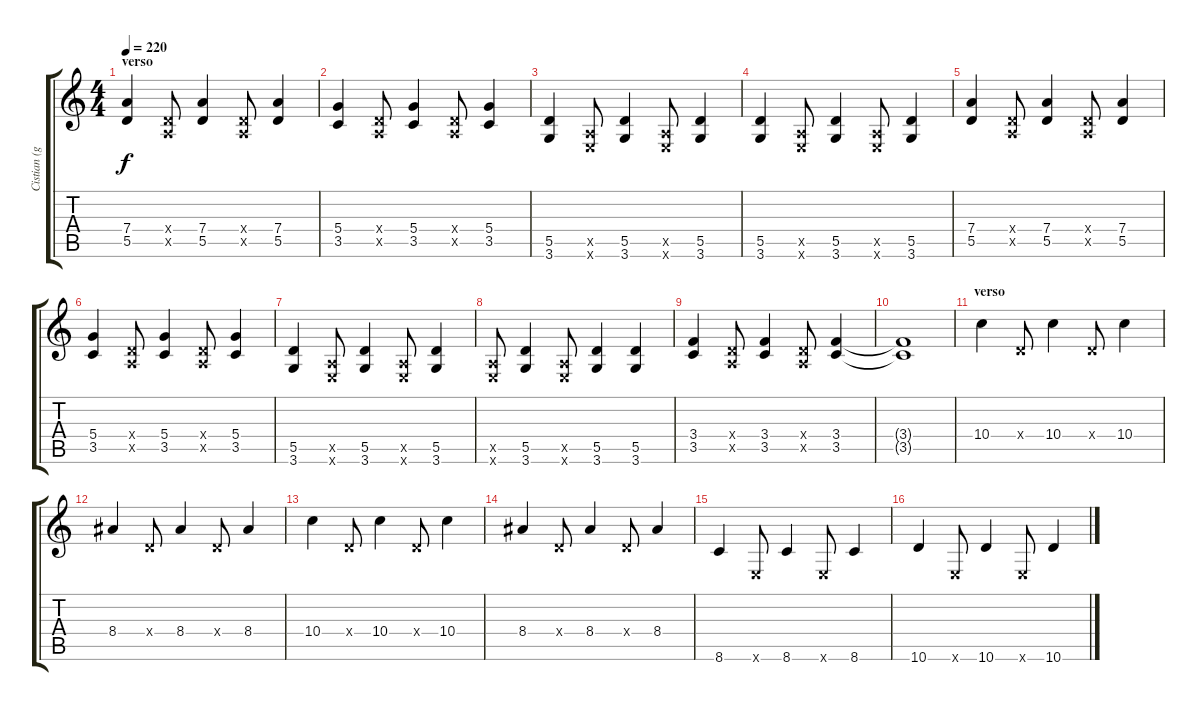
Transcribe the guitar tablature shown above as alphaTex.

\track ("Cistian (guitarra)" "Cistian (g") {instrument distortionguitar}
\staff {score tabs}
\tuning (E4 B3 G3 D3 A2 E2) {hide}
\ts (4 4)
\section ("" "verso")
\tempo 220
\clef g2
\ks c
(7.4 5.5).4{dy f} (0.4{x} 0.5{x}).8 (7.4 5.5).4 (0.4{x} 0.5{x}).8 (7.4 5.5).4 |
(5.4 3.5).4 (0.4{x} 0.5{x}).8 (5.4 3.5).4 (0.4{x} 0.5{x}).8 (5.4 3.5).4 |
(5.5 3.6).4 (0.5{x} 0.6{x}).8 (5.5 3.6).4 (0.5{x} 0.6{x}).8 (5.5 3.6).4 |
(5.5 3.6).4 (0.5{x} 0.6{x}).8 (5.5 3.6).4 (0.5{x} 0.6{x}).8 (5.5 3.6).4 |
(7.4 5.5).4 (0.4{x} 0.5{x}).8 (7.4 5.5).4 (0.4{x} 0.5{x}).8 (7.4 5.5).4 |
(5.4 3.5).4 (0.4{x} 0.5{x}).8 (5.4 3.5).4 (0.4{x} 0.5{x}).8 (5.4 3.5).4 |
(5.5 3.6).4 (0.5{x} 0.6{x}).8 (5.5 3.6).4 (0.5{x} 0.6{x}).8 (5.5 3.6).4 |
(0.5{x} 0.6{x}).8 (5.5 3.6).4 (0.5{x} 0.6{x}).8 (5.5 3.6).4 (5.5 3.6).4 |
(3.4 3.5).4 (0.4{x} 0.5{x}).8 (3.4 3.5).4 (0.4{x} 0.5{x}).8 (3.4 3.5).4 |
(3.4{t} 3.5{t}).1 |
\section ("" "verso")
10.4.4 0.4{x}.8 10.4.4 0.4{x}.8 10.4.4 |
8.4.4 0.4{x}.8 8.4.4 0.4{x}.8 8.4.4 |
10.4.4 0.4{x}.8 10.4.4 0.4{x}.8 10.4.4 |
8.4.4 0.4{x}.8 8.4.4 0.4{x}.8 8.4.4 |
8.6.4 0.6{x}.8 8.6.4 0.6{x}.8 8.6.4 |
10.6.4 0.6{x}.8 10.6.4 0.6{x}.8 10.6.4
